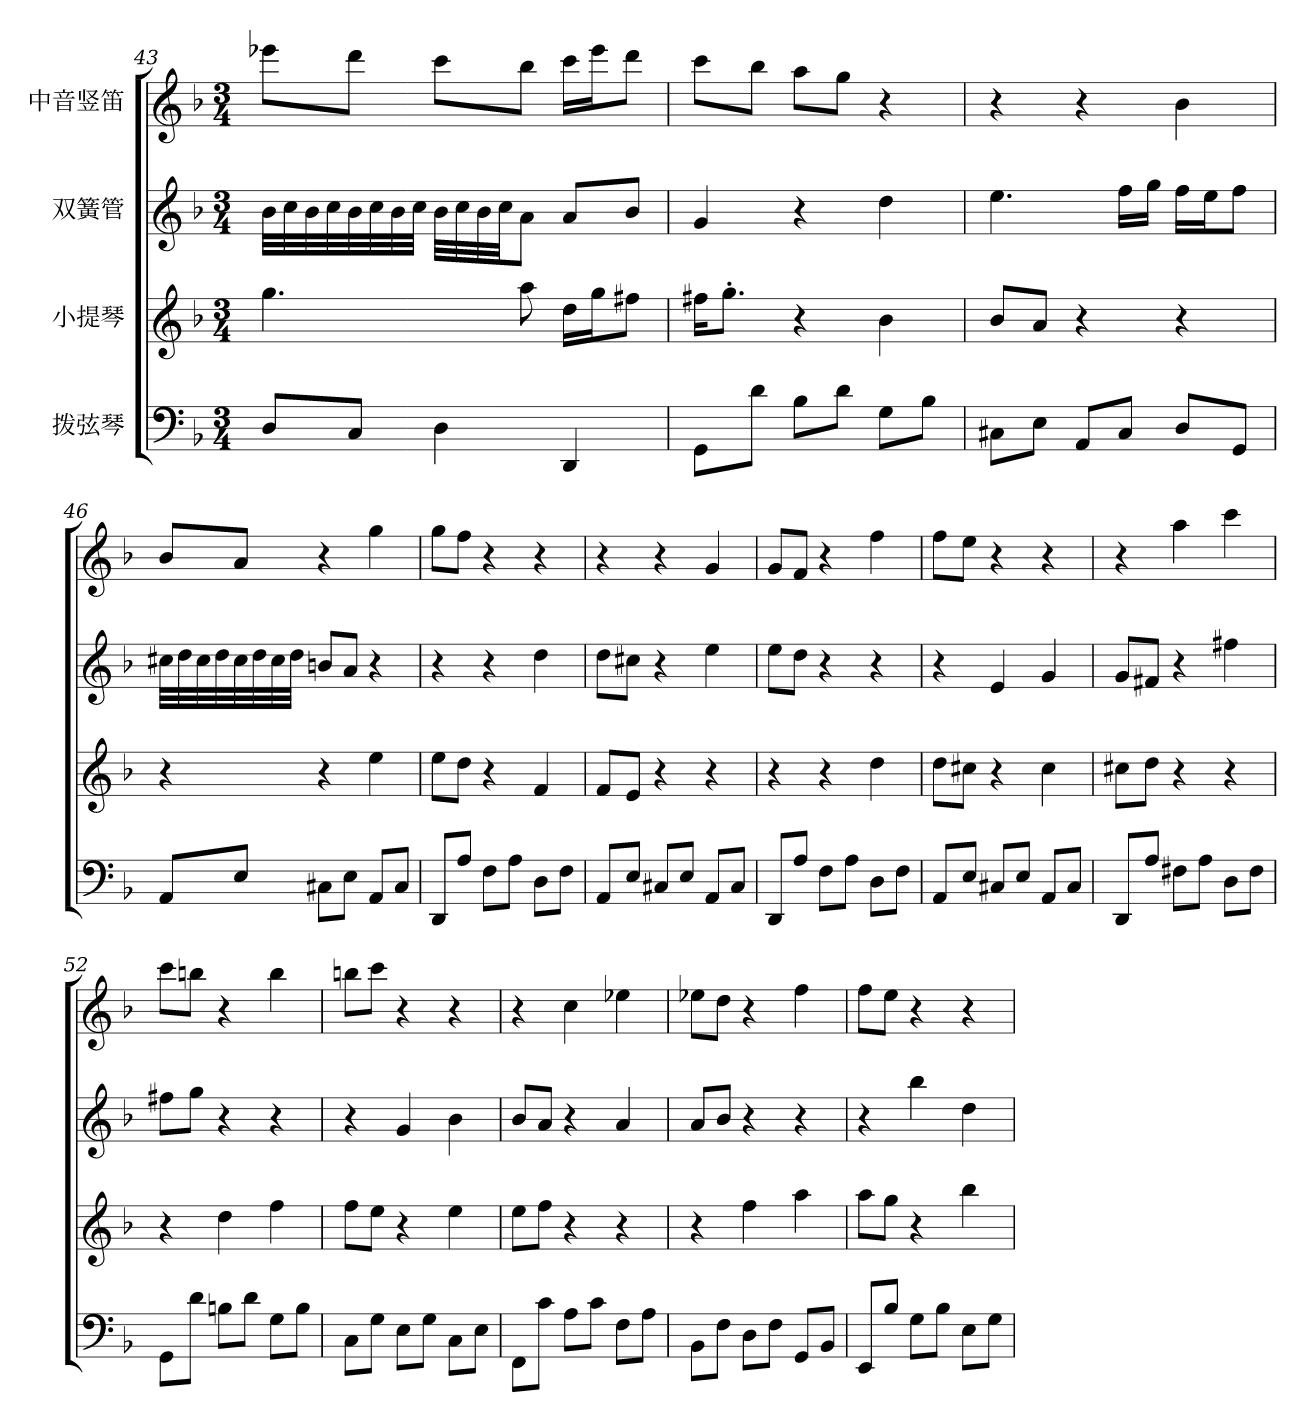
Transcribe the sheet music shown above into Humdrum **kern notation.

**kern	**kern	**kern	**kern
*part4	*part3	*part2	*part1
*staff4	*staff3	*staff2	*staff1
*I"拨弦琴	*I"小提琴	*I"双簧管	*I"中音竖笛
!!LO:PB:g=z
*clefF4	*clefG2	*clefG2	*clefG2
*k[b-]	*k[b-]	*k[b-]	*k[b-]
*M3/4	*M3/4	*M3/4	*M3/4
=43	=43	=43	=43
8D/L	4.gg\	32b-\LLL	8eee-X\L
.	.	32cc\	.
.	.	32b-\	.
.	.	32cc\	.
8C/J	.	32b-\	8ddd\J
.	.	32cc\	.
.	.	32b-\	.
.	.	32cc\JJJ	.
4D\	.	32b-\LLL	8ccc\L
.	.	32cc\	.
.	.	32b-\	.
.	.	32cc\JJ	.
.	8aa\	8a\J	8bb-\J
4DD/	16dd\LL	8a/L	16ccc\LL
.	16gg\J	.	16eee-\J
.	8ff#X\J	8b-/J	8ddd\J
=44	=44	=44	=44
8GG\L	16ff#X\KL	4g/	8ccc\L
.	8.gg'\J	.	.
8d\J	.	.	8bb-\J
8B-\L	4r	4r	8aa\L
8d\J	.	.	8gg\J
8G\L	4b-\	4dd\	4r
8B-\J	.	.	.
=45	=45	=45	=45
8C#X\L	8b-/L	4.ee\	4r
8E\J	8a/J	.	.
8AA/L	4r	.	4r
8C#/J	.	16ff\LL	.
.	.	16gg\JJ	.
8D/L	4r	16ff\LL	4b-\
.	.	16ee\J	.
8GG/J	.	8ff\J	.
!!LO:LB:g=z
=46	=46	=46	=46
8AA/L	4r	32cc#X\LLL	8b-/L
.	.	32dd\	.
.	.	32cc#\	.
.	.	32dd\	.
8E/J	.	32cc#\	8a/J
.	.	32dd\	.
.	.	32cc#\	.
.	.	32dd\JJJ	.
8C#X\L	4r	8bn/L	4r
8E\J	.	8a/J	.
8AA/L	4ee\	4r	4gg\
8C#/J	.	.	.
=47	=47	=47	=47
8DD/L	8ee\L	4r	8gg\L
8A/J	8dd\J	.	8ff\J
8F\L	4r	4r	4r
8A\J	.	.	.
8D\L	4f/	4dd\	4r
8F\J	.	.	.
=48	=48	=48	=48
8AA/L	8f/L	8dd\L	4r
8E/J	8e/J	8cc#X\J	.
8C#X/L	4r	4r	4r
8E/J	.	.	.
8AA/L	4r	4ee\	4g/
8C#/J	.	.	.
=49	=49	=49	=49
8DD/L	4r	8ee\L	8g/L
8A/J	.	8dd\J	8f/J
8F\L	4r	4r	4r
8A\J	.	.	.
8D\L	4dd\	4r	4ff\
8F\J	.	.	.
!!LO:LB:g=z
=50	=50	=50	=50
8AA/L	8dd\L	4r	8ff\L
8E/J	8cc#X\J	.	8ee\J
8C#X/L	4r	4e/	4r
8E/J	.	.	.
8AA/L	4cc#\	4g/	4r
8C#/J	.	.	.
=51	=51	=51	=51
8DD/L	8cc#X\L	8g/L	4r
8A/J	8dd\J	8f#X/J	.
8F#X\L	4r	4r	4aa\
8A\J	.	.	.
8D\L	4r	4ff#X\	4ccc\
8F#\J	.	.	.
=52	=52	=52	=52
8GG\L	4r	8ff#X\L	8ccc\L
8d\J	.	8gg\J	8bbn\J
8Bn\L	4dd\	4r	4r
8d\J	.	.	.
8G\L	4ff\	4r	4bb\
8B\J	.	.	.
=53	=53	=53	=53
8C\L	8ff\L	4r	8bbn\L
8G\J	8ee\J	.	8ccc\J
8E\L	4r	4g/	4r
8G\J	.	.	.
8C\L	4ee\	4b-\	4r
8E\J	.	.	.
=54	=54	=54	=54
8FF\L	8ee\L	8b-/L	4r
8c\J	8ff\J	8a/J	.
8A\L	4r	4r	4cc\
8c\J	.	.	.
8F\L	4r	4a/	4ee-X\
8A\J	.	.	.
!!LO:PB:g=z
=55	=55	=55	=55
8BB-\L	4r	8a/L	8ee-X\L
8F\J	.	8b-/J	8dd\J
8D\L	4ff\	4r	4r
8F\J	.	.	.
8GG/L	4aa\	4r	4ff\
8BB-/J	.	.	.
=56	=56	=56	=56
8EE/L	8aa\L	4r	8ff\L
8B-/J	8gg\J	.	8ee\J
8G\L	4r	4bb-\	4r
8B-\J	.	.	.
8E\L	4bb-\	4dd\	4r
8G\J	.	.	.
=	=	=	=
*-	*-	*-	*-
